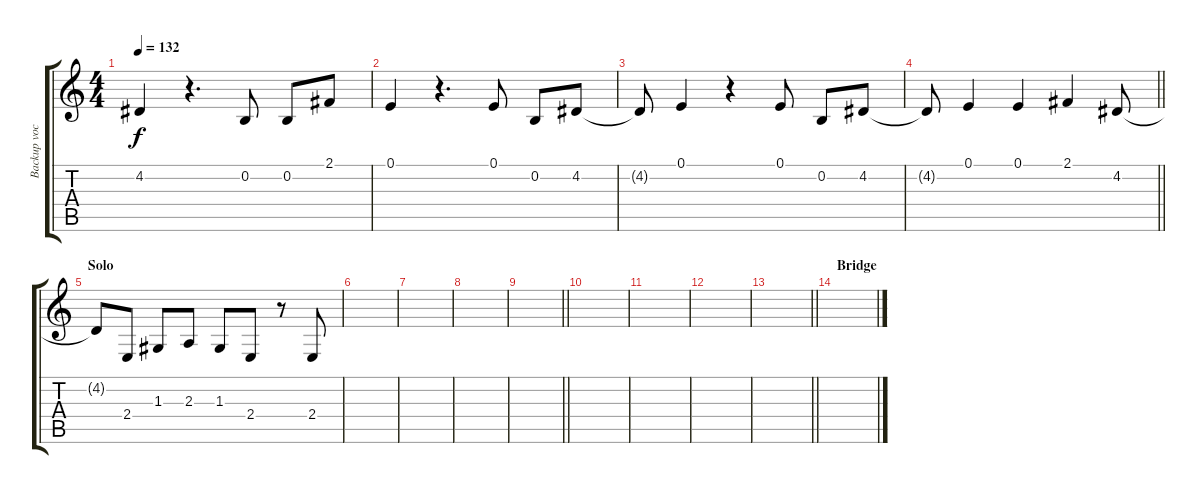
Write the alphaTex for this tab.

\track ("Backup vocals" "Backup voc") {instrument baritonesax}
\staff {score tabs}
\tuning (E4 B3 G3 D3 A2 E2) {hide}
\ts (4 4)
\tempo 132
\clef g2
\ks c
4.2.4{dy f} r.4{d} 0.2.8 0.2.8 2.1.8 |
0.1.4 r.4{d} 0.1.8 0.2.8 4.2.8 |
4.2{t}.8 0.1.4 r.4 0.1.8 0.2.8 4.2.8 |
\barLineRight lightlight
4.2{t}.8 0.1.4 0.1.4 2.1.4 4.2.8 |
\section ("" "Solo")
4.2{t}.8 2.4.8 1.3.8 2.3.8 1.3.8 2.4.8 r.8 2.4.8 |
|
|
|
\barLineRight lightlight
|
|
|
|
\barLineRight lightlight
|
\section ("" "Bridge")
